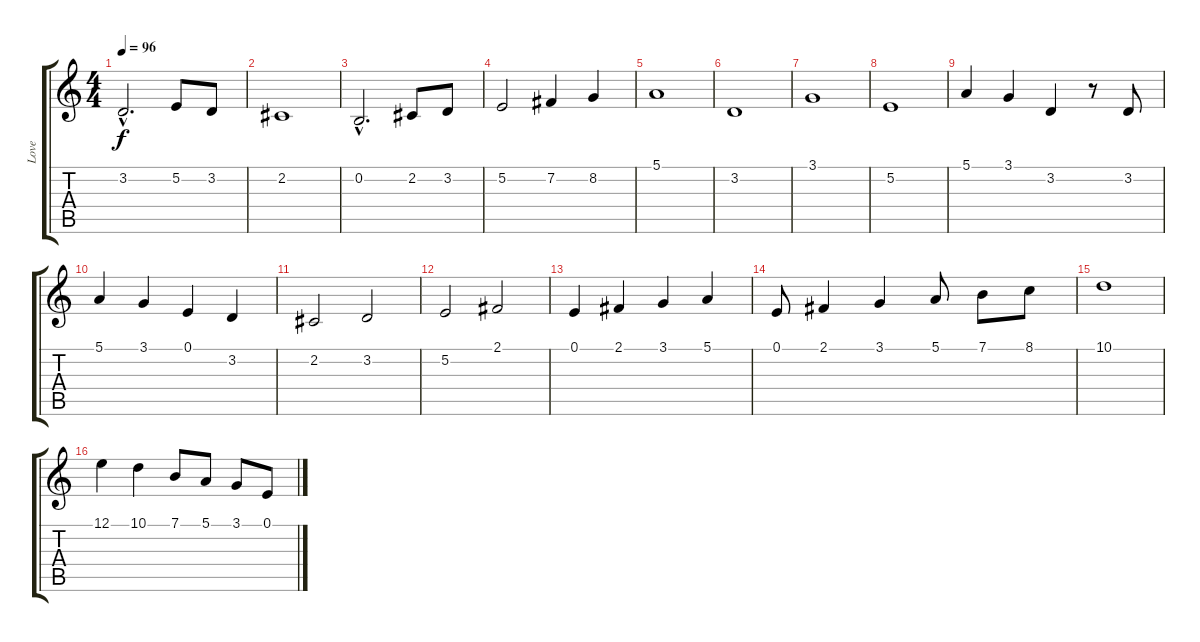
\track ("Love" "Love") {instrument violin}
\staff {score tabs}
\tuning (E4 B3 G3 D3 A2 E2) {hide}
\ts (4 4)
\tempo 96
\clef g2
\ks c
3.2{hac}.2{d dy f} 5.2.8 3.2.8 |
2.2.1 |
0.2{hac}.2{d} 2.2.8 3.2.8 |
5.2.2 7.2.4 8.2.4 |
5.1.1 |
3.2.1 |
3.1.1 |
5.2.1 |
5.1.4 3.1.4 3.2.4 r.8 3.2.8 |
5.1.4 3.1.4 0.1.4 3.2.4 |
2.2.2 3.2.2 |
5.2.2 2.1.2 |
0.1.4 2.1.4 3.1.4 5.1.4 |
0.1.8 2.1.4 3.1.4 5.1.8 7.1.8 8.1.8 |
10.1.1 |
12.1.4 10.1.4 7.1.8 5.1.8 3.1.8 0.1.8
